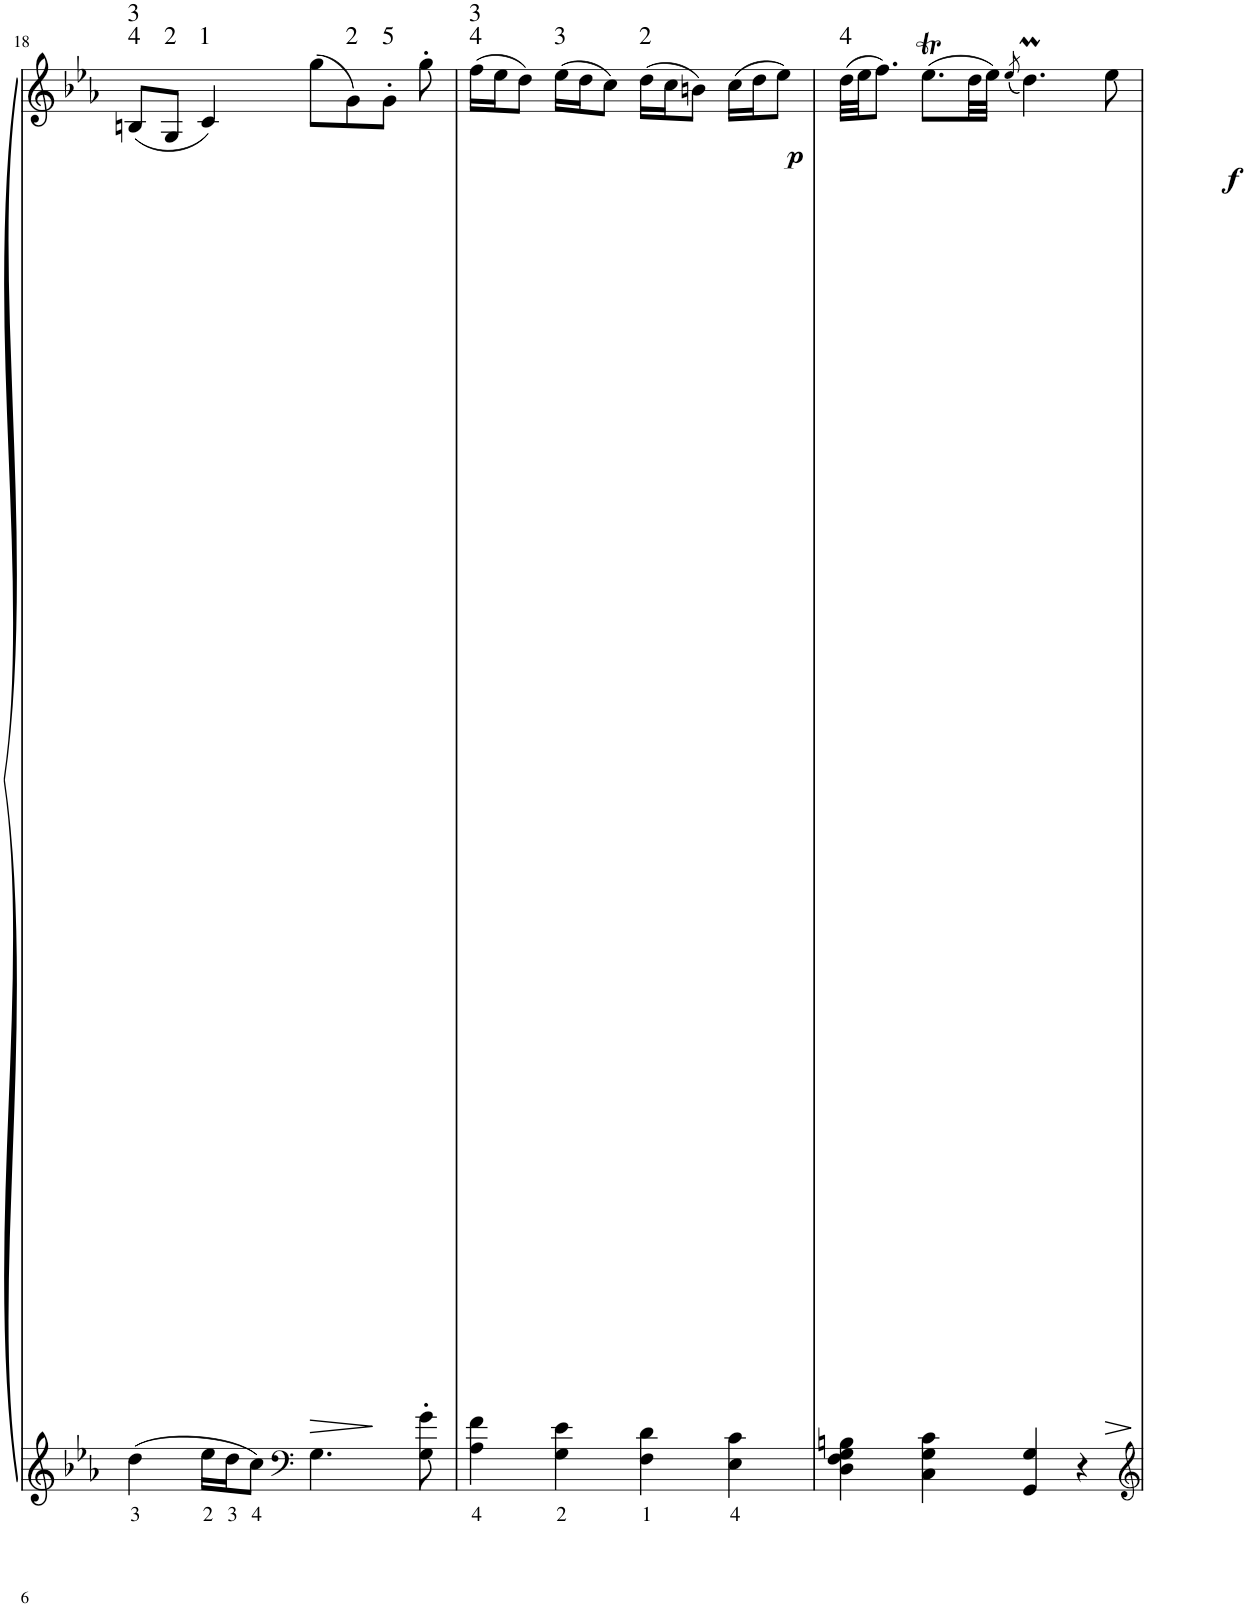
**kern	**text	**kern	**dynam	**harte
*part1	*part1	*part1	*part1	*part1
*staff2	*staff2	*staff1	*staff1/2	*
*I"Piano	*	*	*	*
*I'Pno	*	*	*	*
!!LO:PB:g=z
*clefG2	*	*clefG2	*	*
*k[b-e-a-]	*	*k[b-e-a-]	*	*
*M4/4	*	*M4/4	*	*
*met(c)	*	*met(c)	*	*
=18	=18	=18	=18	=18
!	!LO:LY:b	!	!	!LO:H:n=1:kt=4
!	!	!	!	!LO:H:n=2:kt=3
4dd\	3	(8Bn/L	.	N N
!	!	!	!	!LO:H:kt=2
.	.	8G/J	.	N
!	!LO:LY:b	!	!	!LO:H:kt=1
16ee-\LL	2	4c/)	.	N
!	!LO:LY:b	!	!	!
16dd\J	3	.	.	.
!	!LO:LY:b	!	!	!
8cc\J	4	.	.	.
*clefF4	*	*	*	*
!	!	!	!LO:HP:b	!
4.G\	.	(8gg\L	>	.
!	!	!	!	!LO:H:kt=2
.	.	8g\)	.	N
!	!	!	!	!LO:H:kt=5
.	.	8g'\J	]	N
!	!	!	!LO:DY:b	!
8G\' 8g\'	.	8gg'\	p	.
=19	=19	=19	=19	=19
!	!LO:LY:b	!	!	!LO:H:n=1:kt=4
!	!	!	!	!LO:H:n=2:kt=3
4A-\ 4f\	4	(16ff\LL	.	N N
.	.	16ee-\J	.	.
.	.	8dd\J)	.	.
!	!LO:LY:b	!	!	!LO:H:kt=3
4G\ 4e-\	2	(16ee-\LL	.	N
.	.	16dd\J	.	.
.	.	8cc\J)	.	.
!	!LO:LY:b	!	!	!LO:H:kt=2
4F\ 4d\	1	(16dd\LL	.	N
.	.	16cc\J	.	.
.	.	8bn\J)	.	.
!	!LO:LY:b	!	!	!
4E-\ 4c\	4	(16cc\LL	.	.
.	.	16dd\J	.	.
.	.	8ee-\J)	.	.
=20	=20	=20	=20	=20
!	!	!	!	!LO:H:kt=4
4D\ 4F\ 4G\ 4Bn\	.	(32dd\LLL	.	N
.	.	32ee-\JJ	.	.
.	.	8.ff\J)	.	.
4C\ 4G\ 4c\	.	(8.ee-T\L	.	.
.	.	32dd\LL	.	.
.	.	32ee-\JJJ)	.	.
.	.	(8qee-/	.	.
!	!	!	!LO:DY:b	!
4GG/ 4G/	.	4.ddm\)	f	.
4r	.	.	.	.
!	!	!	!LO:HP:b	!
.	.	8ee-\	>	.
.	.	.	]	.
=	=	=	=	=
*-	*-	*-	*-	*-
